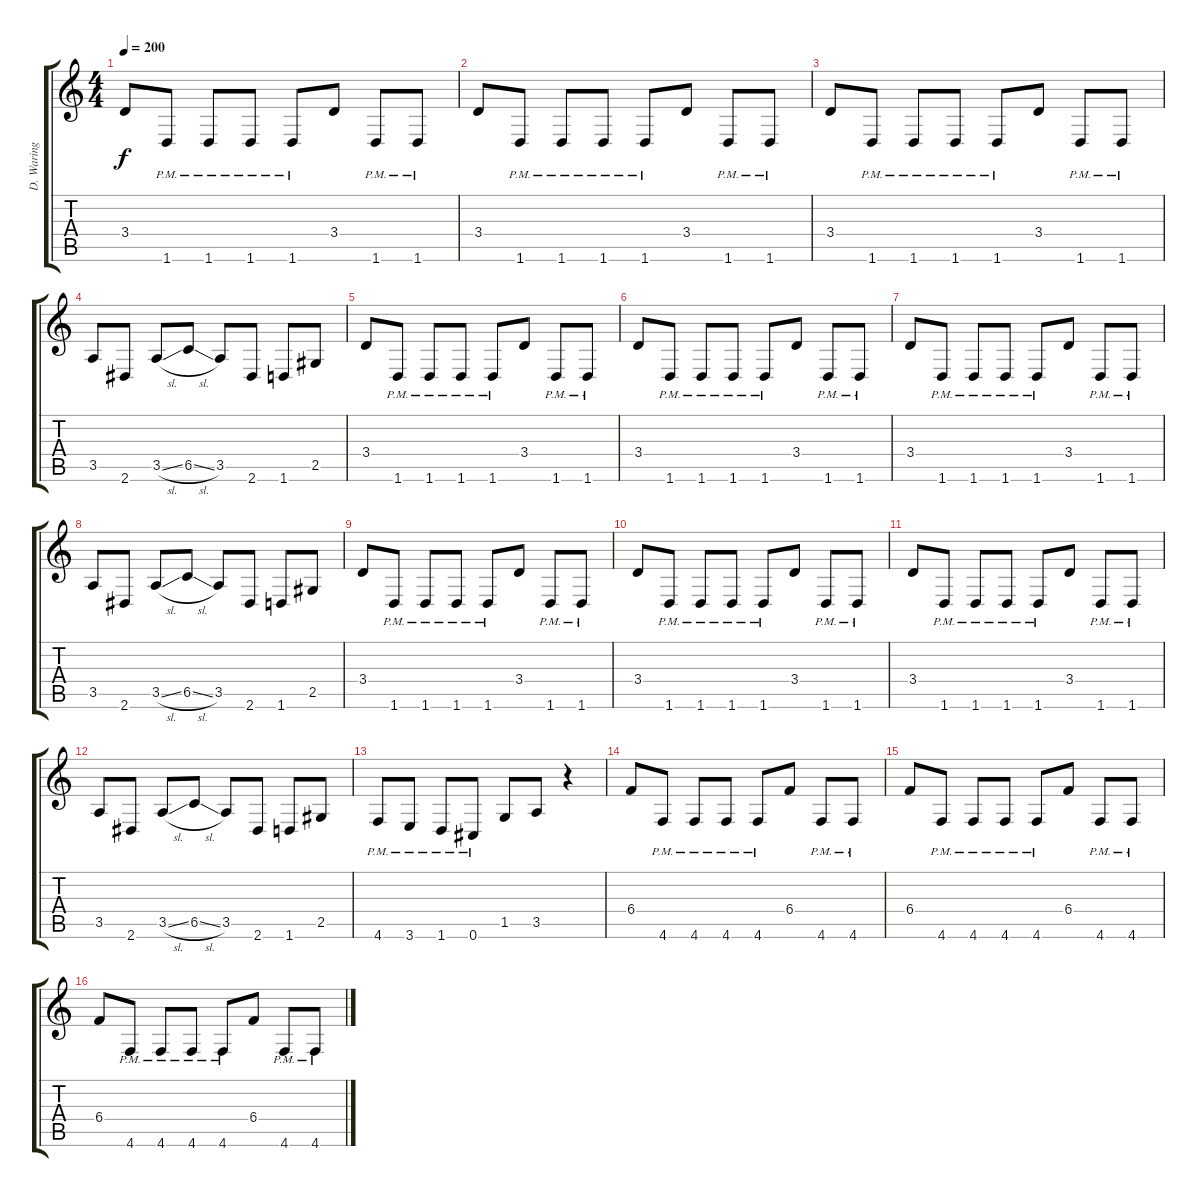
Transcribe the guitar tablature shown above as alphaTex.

\track ("D. Waring Gtr." "D. Waring ") {instrument distortionguitar}
\staff {score tabs}
\tuning (Db4 Ab3 E3 B2 Gb2 Db2) {hide}
\ts (4 4)
\tempo 200
\clef g2
\ks c
3.4.8{dy f} 1.6{pm}.8 1.6{pm}.8 1.6{pm}.8 1.6{pm}.8 3.4.8 1.6{pm}.8 1.6{pm}.8 |
3.4.8 1.6{pm}.8 1.6{pm}.8 1.6{pm}.8 1.6{pm}.8 3.4.8 1.6{pm}.8 1.6{pm}.8 |
3.4.8 1.6{pm}.8 1.6{pm}.8 1.6{pm}.8 1.6{pm}.8 3.4.8 1.6{pm}.8 1.6{pm}.8 |
3.5.8 2.6.8 3.5{sl}.8 6.5{sl}.8 3.5.8 2.6.8 1.6.8 2.5.8 |
3.4.8 1.6{pm}.8 1.6{pm}.8 1.6{pm}.8 1.6{pm}.8 3.4.8 1.6{pm}.8 1.6{pm}.8 |
3.4.8 1.6{pm}.8 1.6{pm}.8 1.6{pm}.8 1.6{pm}.8 3.4.8 1.6{pm}.8 1.6{pm}.8 |
3.4.8 1.6{pm}.8 1.6{pm}.8 1.6{pm}.8 1.6{pm}.8 3.4.8 1.6{pm}.8 1.6{pm}.8 |
3.5.8 2.6.8 3.5{sl}.8 6.5{sl}.8 3.5.8 2.6.8 1.6.8 2.5.8 |
3.4.8 1.6{pm}.8 1.6{pm}.8 1.6{pm}.8 1.6{pm}.8 3.4.8 1.6{pm}.8 1.6{pm}.8 |
3.4.8 1.6{pm}.8 1.6{pm}.8 1.6{pm}.8 1.6{pm}.8 3.4.8 1.6{pm}.8 1.6{pm}.8 |
3.4.8 1.6{pm}.8 1.6{pm}.8 1.6{pm}.8 1.6{pm}.8 3.4.8 1.6{pm}.8 1.6{pm}.8 |
3.5.8 2.6.8 3.5{sl}.8 6.5{sl}.8 3.5.8 2.6.8 1.6.8 2.5.8 |
4.6{pm}.8 3.6{pm}.8 1.6{pm}.8 0.6{pm}.8 1.5.8 3.5.8 r.4 |
6.4.8 4.6{pm}.8 4.6{pm}.8 4.6{pm}.8 4.6{pm}.8 6.4.8 4.6{pm}.8 4.6{pm}.8 |
6.4.8 4.6{pm}.8 4.6{pm}.8 4.6{pm}.8 4.6{pm}.8 6.4.8 4.6{pm}.8 4.6{pm}.8 |
6.4.8 4.6{pm}.8 4.6{pm}.8 4.6{pm}.8 4.6{pm}.8 6.4.8 4.6{pm}.8 4.6{pm}.8
